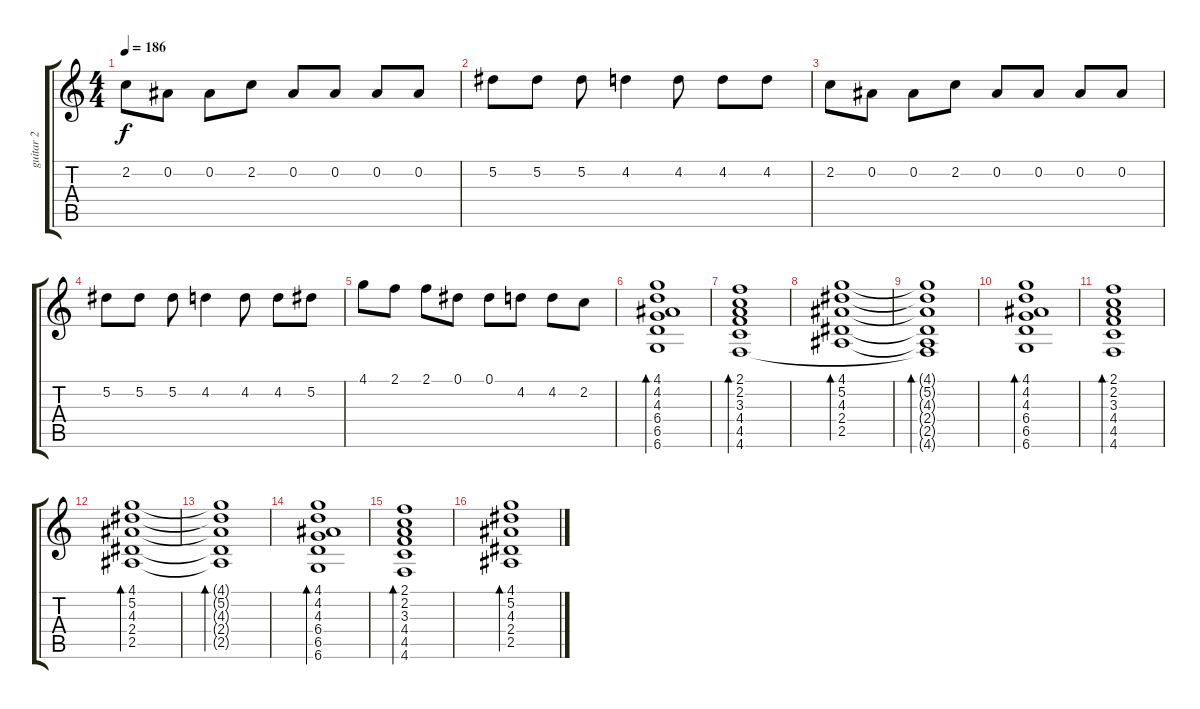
\track ("guitar 2" "guitar 2") {instrument distortionguitar}
\staff {score tabs}
\tuning (Eb4 Bb3 Gb3 Db3 Ab2 Db2) {hide}
\ts (4 4)
\tempo 186
\clef g2
\ks c
2.2.8{dy f} 0.2.8 0.2.8 2.2.8 0.2.8 0.2.8 0.2.8 0.2.8 |
5.2.8 5.2.8 5.2.8 4.2.4 4.2.8 4.2.8 4.2.8 |
2.2.8 0.2.8 0.2.8 2.2.8 0.2.8 0.2.8 0.2.8 0.2.8 |
5.2.8 5.2.8 5.2.8 4.2.4 4.2.8 4.2.8 5.2.8 |
4.1.8 2.1.8 2.1.8 0.1.8 0.1.8 4.2.8 4.2.8 2.2.8 |
(4.1 4.2 4.3 6.4 6.5 6.6).1{bd 480 instrument electricguitarclean} |
(2.1 2.2 3.3 4.4 4.5 4.6).1{bd 480} |
(4.1 5.2 4.3 2.4 2.5).1{bd 480} |
(4.1{t} 5.2{t} 4.3{t} 2.4{t} 2.5{t} 4.6{t}).1{bd 480} |
(4.1 4.2 4.3 6.4 6.5 6.6).1{bd 480 instrument electricguitarclean} |
(2.1 2.2 3.3 4.4 4.5 4.6).1{bd 480} |
(4.1 5.2 4.3 2.4 2.5).1{bd 480} |
(4.1{t} 5.2{t} 4.3{t} 2.4{t} 2.5{t}).1{bd 480} |
(4.1 4.2 4.3 6.4 6.5 6.6).1{bd 480 instrument electricguitarclean} |
(2.1 2.2 3.3 4.4 4.5 4.6).1{bd 480} |
(4.1 5.2 4.3 2.4 2.5).1{bd 480}
